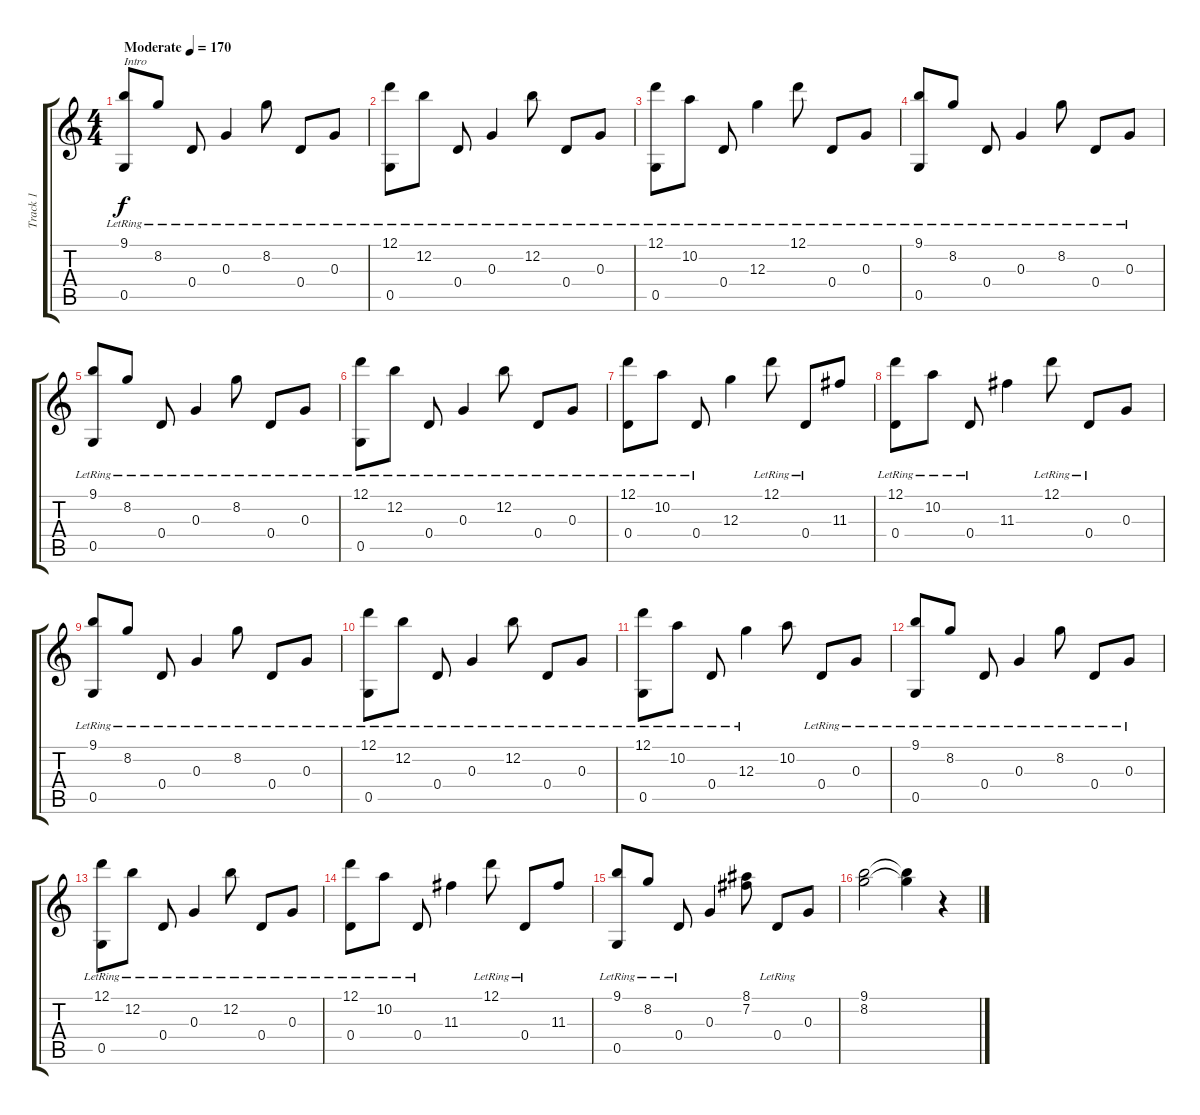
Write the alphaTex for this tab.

\track ("Track 1" "Track 1") {instrument acousticguitarsteel}
\staff {score tabs}
\tuning (D4 B3 G3 D3 G2 E2) {hide}
\ts (4 4)
\tempo (170 "Moderate")
\clef g2
\ks c
(9.1{lr} 0.5{lr}).8{txt "Intro" dy f instrument acousticguitarsteel} 8.2{lr}.8 0.4{lr}.8 0.3{lr}.4 8.2{lr}.8 0.4{lr}.8 0.3{lr}.8 |
(12.1{lr} 0.5{lr}).8 12.2{lr}.8 0.4{lr}.8 0.3{lr}.4 12.2{lr}.8 0.4{lr}.8 0.3{lr}.8 |
(12.1{lr} 0.5{lr}).8 10.2{lr}.8 0.4{lr}.8 12.3{lr}.4 12.1{lr}.8 0.4{lr}.8 0.3{lr}.8 |
(9.1{lr} 0.5{lr}).8 8.2{lr}.8 0.4{lr}.8 0.3{lr}.4 8.2{lr}.8 0.4{lr}.8 0.3{lr}.8 |
(9.1{lr} 0.5{lr}).8 8.2{lr}.8 0.4{lr}.8 0.3{lr}.4 8.2{lr}.8 0.4{lr}.8 0.3{lr}.8 |
(12.1{lr} 0.5{lr}).8 12.2{lr}.8 0.4{lr}.8 0.3{lr}.4 12.2{lr}.8 0.4{lr}.8 0.3{lr}.8 |
(12.1{lr} 0.4).8 10.2{lr}.8 0.4{lr}.8 12.3.4 12.1{lr}.8 0.4{lr}.8 11.3.8 |
(12.1{lr} 0.4{lr}).8 10.2{lr}.8 0.4{lr}.8 11.3.4 12.1{lr}.8 0.4{lr}.8 0.3.8 |
(9.1{lr} 0.5{lr}).8 8.2{lr}.8 0.4{lr}.8 0.3{lr}.4 8.2{lr}.8 0.4{lr}.8 0.3{lr}.8 |
(12.1{lr} 0.5{lr}).8 12.2{lr}.8 0.4{lr}.8 0.3{lr}.4 12.2{lr}.8 0.4{lr}.8 0.3{lr}.8 |
(12.1{lr} 0.5{lr}).8 10.2{lr}.8 0.4{lr}.8 12.3{lr}.4 10.2.8 0.4{lr}.8 0.3{lr}.8 |
(9.1{lr} 0.5{lr}).8 8.2{lr}.8 0.4{lr}.8 0.3{lr}.4 8.2{lr}.8 0.4{lr}.8 0.3{lr}.8 |
(12.1{lr} 0.5{lr}).8 12.2{lr}.8 0.4{lr}.8 0.3{lr}.4 12.2{lr}.8 0.4{lr}.8 0.3{lr}.8 |
(12.1{lr} 0.4).8 10.2{lr}.8 0.4{lr}.8 11.3.4 12.1{lr}.8 0.4{lr}.8 11.3.8 |
(9.1{lr} 0.5{lr}).8 8.2{lr}.8 0.4{lr}.8 0.3.4 (8.1 7.2).8 0.4{lr}.8 0.3.8 |
(9.1 8.2).2 (9.1{t} 8.2{t}).4 r.4
